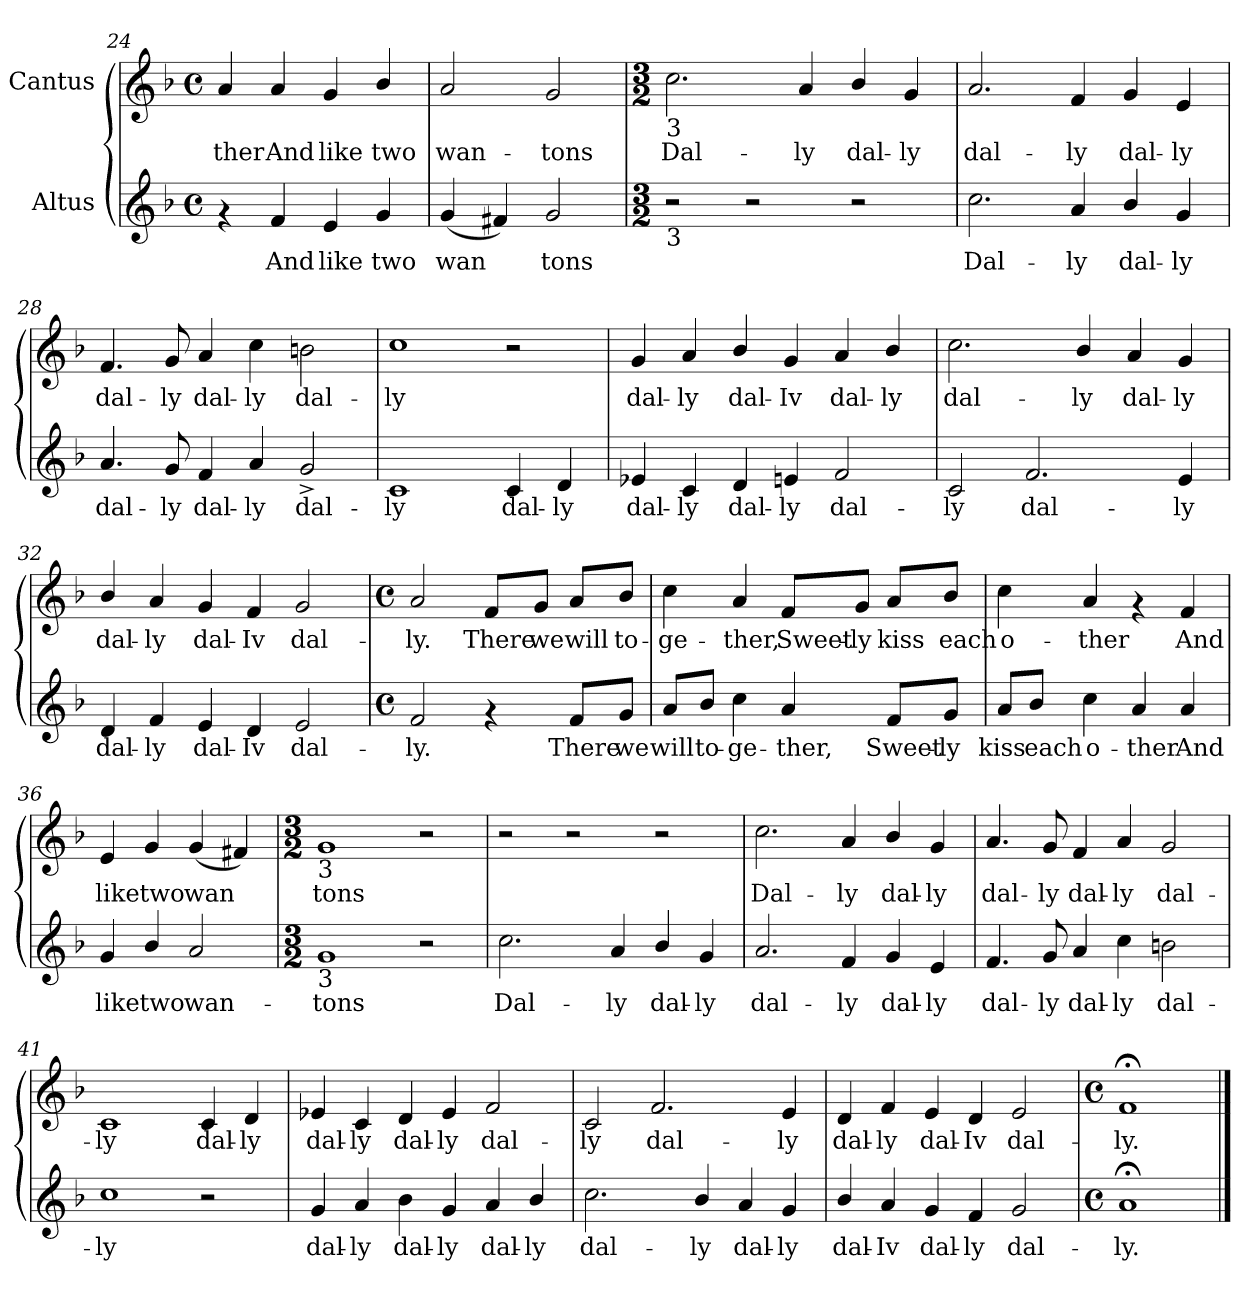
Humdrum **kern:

**kern	**text	**kern	**text
*part2	*part2	*part1	*part1
*staff2	*staff2	*staff1	*staff1
*I"Altus	*	*I"Cantus	*
!!LO:PB:g=z
*clefG2	*	*clefG2	*
*k[b-]	*	*k[b-]	*
*F:	*	*F:	*
*M4/4	*	*M4/4	*
*met(c)	*	*met(c)	*
=24	=24	=24	=24
!	!	!	!LO:LY:b:cj
4rf	.	4a/	-ther
!	!LO:LY:b:cj	!	!LO:LY:b:cj
4f/	And	4a/	And
!	!LO:LY:b:cj	!	!LO:LY:b:cj
4e/	like	4g/	like
!	!LO:LY:b:cj	!	!LO:LY:b:cj
4g/	two	4b-/	two
=25	=25	=25	=25
!	!LO:LY:b:cj	!	!LO:LY:b:cj
(<4g/	wan-	2a/	wan-
!	!LO:LY:b:cj	!	!
4f#X/)	-	.	.
!	!LO:LY:b:cj	!	!LO:LY:b:cj
2g/	tons	2g/	-tons
=26	=26	=26	=26
*M3/2	*	*M3/2	*
*	*	*MM198	*
!	!	!LO:TX:b:t=3	!
!LO:TX:b:t=3	!	!	!
!	!	!	!LO:LY:b:cj
2r	.	2.cc\	Dal-
2r	.	.	.
!	!	!	!LO:LY:b:cj
.	.	4a/	-ly
!	!	!	!LO:LY:b:cj
2r	.	4b-/	dal-
!	!	!	!LO:LY:b:cj
.	.	4g/	-ly
=27	=27	=27	=27
!	!LO:LY:b:cj	!	!LO:LY:b:cj
2.cc\	Dal-	2.a/	dal-
!	!LO:LY:b:cj	!	!LO:LY:b:cj
4a/	-ly	4f/	-ly
!	!LO:LY:b:cj	!	!LO:LY:b:cj
4b-/	dal-	4g/	dal-
!	!LO:LY:b:cj	!	!LO:LY:b:cj
4g/	-ly	4e/	-ly
!!LO:LB:g=z
=28	=28	=28	=28
!	!LO:LY:b:cj	!	!LO:LY:b:cj
4.a/	dal-	4.f/	dal-
!	!LO:LY:b:cj	!	!LO:LY:b:cj
8g/	-ly	8g/	-ly
!	!LO:LY:b:cj	!	!LO:LY:b:cj
4f/	dal-	4a/	dal-
!	!LO:LY:b:cj	!	!LO:LY:b:cj
4a/	-ly	4cc\	-ly
!	!LO:LY:b:cj	!	!LO:LY:b:cj
2g^</	dal-	2bn\	dal-
=29	=29	=29	=29
!	!LO:LY:b:cj	!	!LO:LY:b:cj
1c	-ly	1cc	-ly
!	!LO:LY:b:cj	!	!
4c/	dal-	2r	.
!	!LO:LY:b:cj	!	!
4d/	-ly	.	.
=30	=30	=30	=30
!	!LO:LY:b:cj	!	!LO:LY:b:cj
4e-X/	dal-	4g/	dal-
!	!LO:LY:b:cj	!	!LO:LY:b:cj
4c/	-ly	4a/	-ly
!	!LO:LY:b:cj	!	!LO:LY:b:cj
4d/	dal-	4b-/	dal-
!	!LO:LY:b:cj	!	!LO:LY:b:cj
4en/	-ly	4g/	-Iv
!	!LO:LY:b:cj	!	!LO:LY:b:cj
2f/	dal-	4a/	dal-
!	!	!	!LO:LY:b:cj
.	.	4b-/	-ly
=31	=31	=31	=31
!	!LO:LY:b:cj	!	!LO:LY:b:cj
2c/	-ly	2.cc\	dal-
!	!LO:LY:b:cj	!	!
2.f/	dal-	.	.
!	!	!	!LO:LY:b:cj
.	.	4b-/	-ly
!	!	!	!LO:LY:b:cj
.	.	4a/	dal-
!	!LO:LY:b:cj	!	!LO:LY:b:cj
4e/	-ly	4g/	-ly
!!LO:LB:g=z
=32	=32	=32	=32
!	!LO:LY:b:cj	!	!LO:LY:b:cj
4d/	dal-	4b-/	dal-
!	!LO:LY:b:cj	!	!LO:LY:b:cj
4f/	-ly	4a/	-ly
!	!LO:LY:b:cj	!	!LO:LY:b:cj
4e/	dal-	4g/	dal-
!	!LO:LY:b:cj	!	!LO:LY:b:cj
4d/	-Iv	4f/	-Iv
!	!LO:LY:b:cj	!	!LO:LY:b:cj
2e/	dal-	2g/	dal-
=33	=33	=33	=33
*M4/4	*	*M4/4	*
*met(c)	*	*met(c)	*
*	*	*MM132	*
!	!LO:LY:b:cj	!	!LO:LY:b:cj
2f/	-ly.	2a/	-ly.
!	!	!	!LO:LY:b:cj
4rf	.	8f/L	There
!	!	!	!LO:LY:b:cj
.	.	8g/J	we
!	!LO:LY:b:cj	!	!LO:LY:b:cj
8f/L	There	8a/L	will
!	!LO:LY:b:cj	!	!LO:LY:b:cj
8g/J	we	8b-/J	to-
=34	=34	=34	=34
!	!LO:LY:b:cj	!	!LO:LY:b:cj
8a/L	will	4cc\	-ge-
!	!LO:LY:b:cj	!	!
8b-/J	to-	.	.
!	!LO:LY:b:cj	!	!LO:LY:b:cj
4cc\	-ge-	4a/	-ther,
!	!LO:LY:b:cj	!	!LO:LY:b:cj
4a/	-ther,	8f/L	Sweet-
!	!	!	!LO:LY:b:cj
.	.	8g/J	-ly
!	!LO:LY:b:cj	!	!LO:LY:b:cj
8f/L	Sweet-	8a/L	kiss
!	!LO:LY:b:cj	!	!LO:LY:b:cj
8g/J	-ly	8b-/J	each
!!LO:LB:g=z
=35	=35	=35	=35
!	!LO:LY:b:cj	!	!LO:LY:b:cj
8a/L	kiss	4cc\	o-
!	!LO:LY:b:cj	!	!
8b-/J	each	.	.
!	!LO:LY:b:cj	!	!LO:LY:b:cj
4cc\	o-	4a/	-ther
!	!LO:LY:b:cj	!	!
4a/	-ther	4rf	.
!	!LO:LY:b:cj	!	!LO:LY:b:cj
4a/	And	4f/	And
=36	=36	=36	=36
!	!LO:LY:b:cj	!	!LO:LY:b:cj
4g/	like	4e/	like
!	!LO:LY:b:cj	!	!LO:LY:b:cj
4b-/	two	4g/	two
!	!LO:LY:b:cj	!	!LO:LY:b:cj
2a/	wan-	(<4g/	wan-
!	!	!	!LO:LY:b:cj
.	.	4f#X/)	--
=37	=37	=37	=37
*M3/2	*	*M3/2	*
*	*	*MM198	*
!	!	!LO:TX:b:t=3	!
!LO:TX:b:t=3	!	!	!
!	!LO:LY:b:cj	!	!LO:LY:b:cj
1g	-tons	1g	-tons
2r	.	2r	.
=38	=38	=38	=38
!	!LO:LY:b:cj	!	!
2.cc\	Dal-	2r	.
.	.	2r	.
!	!LO:LY:b:cj	!	!
4a/	-ly	.	.
!	!LO:LY:b:cj	!	!
4b-/	dal-	2r	.
!	!LO:LY:b:cj	!	!
4g/	-ly	.	.
=39	=39	=39	=39
!	!LO:LY:b:cj	!	!LO:LY:b:cj
2.a/	dal-	2.cc\	Dal-
!	!LO:LY:b:cj	!	!LO:LY:b:cj
4f/	-ly	4a/	-ly
!	!LO:LY:b:cj	!	!LO:LY:b:cj
4g/	dal-	4b-/	dal-
!	!LO:LY:b:cj	!	!LO:LY:b:cj
4e/	-ly	4g/	-ly
!!LO:LB:g=z
=40	=40	=40	=40
!	!LO:LY:b:cj	!	!LO:LY:b:cj
4.f/	dal-	4.a/	dal-
!	!LO:LY:b:cj	!	!LO:LY:b:cj
8g/	-ly	8g/	-ly
!	!LO:LY:b:cj	!	!LO:LY:b:cj
4a/	dal-	4f/	dal-
!	!LO:LY:b:cj	!	!LO:LY:b:cj
4cc\	-ly	4a/	-ly
!	!LO:LY:b:cj	!	!LO:LY:b:cj
2bn\	dal-	2g/	dal-
=41	=41	=41	=41
!	!LO:LY:b:cj	!	!LO:LY:b:cj
1cc	-ly	1c	-ly
!	!	!	!LO:LY:b:cj
2r	.	4c/	dal-
!	!	!	!LO:LY:b:cj
.	.	4d/	-ly
=42	=42	=42	=42
!	!LO:LY:b:cj	!	!LO:LY:b:cj
4g/	dal-	4e-X/	dal-
!	!LO:LY:b:cj	!	!LO:LY:b:cj
4a/	-ly	4c/	-ly
!	!LO:LY:b:cj	!	!LO:LY:b:cj
4b-\	dal-	4d/	dal-
!	!LO:LY:b:cj	!	!LO:LY:b:cj
4g/	-ly	4e-/	-ly
!	!LO:LY:b:cj	!	!LO:LY:b:cj
4a/	dal-	2f/	dal-
!	!LO:LY:b:cj	!	!
4b-/	-ly	.	.
=43	=43	=43	=43
!	!LO:LY:b:cj	!	!LO:LY:b:cj
2.cc\	dal-	2c/	-ly
!	!	!	!LO:LY:b:cj
.	.	2.f/	dal-
!	!LO:LY:b:cj	!	!
4b-/	-ly	.	.
!	!LO:LY:b:cj	!	!
4a/	dal-	.	.
!	!LO:LY:b:cj	!	!LO:LY:b:cj
4g/	-ly	4e/	-ly
!!LO:LB:g=z
=44	=44	=44	=44
!	!LO:LY:b:cj	!	!LO:LY:b:cj
4b-/	dal-	4d/	dal-
!	!LO:LY:b:cj	!	!LO:LY:b:cj
4a/	-Iv	4f/	-ly
!	!LO:LY:b:cj	!	!LO:LY:b:cj
4g/	dal-	4e/	dal-
!	!LO:LY:b:cj	!	!LO:LY:b:cj
4f/	-ly	4d/	-Iv
!	!LO:LY:b:cj	!	!LO:LY:b:cj
2g/	dal-	2e/	dal-
=45	=45	=45	=45
*M4/4	*	*M4/4	*
*met(c)	*	*met(c)	*
*	*	*MM132	*
!	!LO:LY:b:cj	!	!LO:LY:b:cj
1a;<	-ly.	1f;<	-ly.
==	==	==	==
*-	*-	*-	*-
